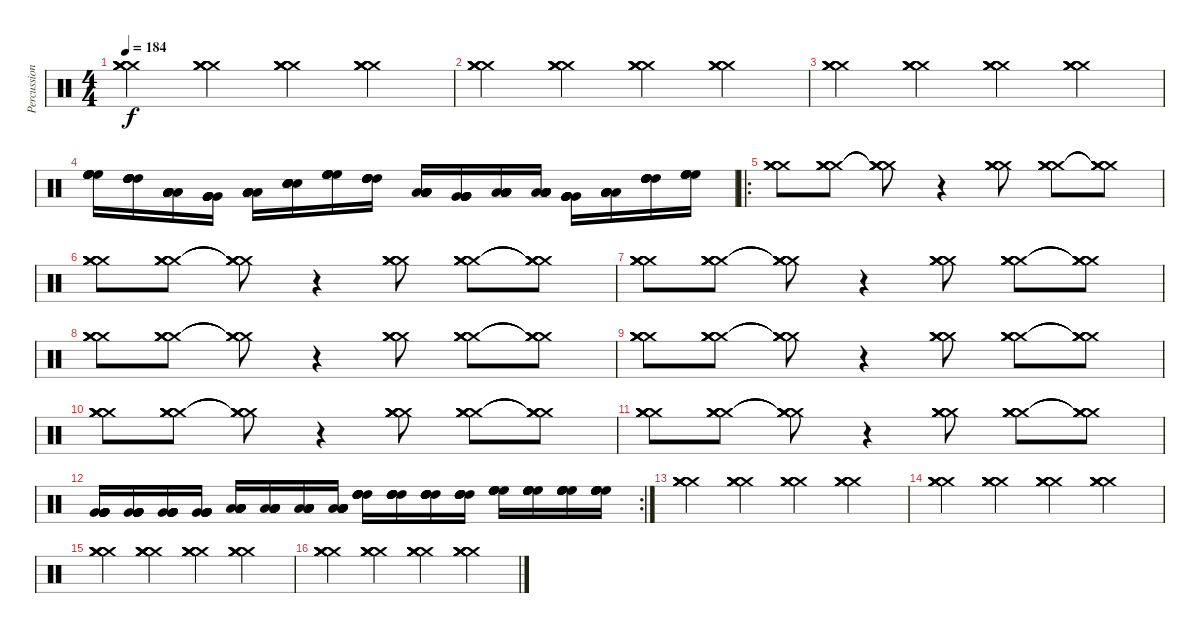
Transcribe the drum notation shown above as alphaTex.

\track ("Percussion" "Percussion") {instrument percussion}
\staff {score}
\articulation defaults
\ts (4 4)
\tempo 184
\clef neutral
\ks c
("Crash medium (hit)" "Crash medium (hit)" "Crash medium (hit)" "Crash medium (hit)" "Crash medium (hit)" "Crash medium (hit)").4{dy f} ("Crash medium (hit)" "Crash medium (hit)" "Crash medium (hit)" "Crash medium (hit)" "Crash medium (hit)" "Crash medium (hit)").4 ("Crash medium (hit)" "Crash medium (hit)" "Crash medium (hit)" "Crash medium (hit)" "Crash medium (hit)" "Crash medium (hit)").4 ("Crash medium (hit)" "Crash medium (hit)" "Crash medium (hit)" "Crash medium (hit)" "Crash medium (hit)" "Crash medium (hit)").4 |
("Crash medium (hit)" "Crash medium (hit)" "Crash medium (hit)" "Crash medium (hit)" "Crash medium (hit)" "Crash medium (hit)").4 ("Crash medium (hit)" "Crash medium (hit)" "Crash medium (hit)" "Crash medium (hit)" "Crash medium (hit)" "Crash medium (hit)").4 ("Crash medium (hit)" "Crash medium (hit)" "Crash medium (hit)" "Crash medium (hit)" "Crash medium (hit)" "Crash medium (hit)").4 ("Crash medium (hit)" "Crash medium (hit)" "Crash medium (hit)" "Crash medium (hit)" "Crash medium (hit)" "Crash medium (hit)").4 |
("Crash medium (hit)" "Crash medium (hit)" "Crash medium (hit)" "Crash medium (hit)" "Crash medium (hit)" "Crash medium (hit)").4 ("Crash medium (hit)" "Crash medium (hit)" "Crash medium (hit)" "Crash medium (hit)" "Crash medium (hit)" "Crash medium (hit)").4 ("Crash medium (hit)" "Crash medium (hit)" "Crash medium (hit)" "Crash medium (hit)" "Crash medium (hit)" "Crash medium (hit)").4 ("Crash medium (hit)" "Crash medium (hit)" "Crash medium (hit)" "Crash medium (hit)" "Crash medium (hit)" "Crash medium (hit)").4 |
("High Floor Tom (hit)" "High Floor Tom (hit)" "High Floor Tom (hit)" "High Floor Tom (hit)" "High Floor Tom (hit)" "High Floor Tom (hit)").16 ("High Tom (hit)" "High Tom (hit)" "High Tom (hit)" "High Tom (hit)" "High Tom (hit)" "High Tom (hit)").16 ("Low Tom (hit)" "Low Tom (hit)" "Low Tom (hit)" "Low Tom (hit)" "Low Tom (hit)" "Low Tom (hit)").16 ("Very Low Tom (hit)" "Very Low Tom (hit)" "Very Low Tom (hit)" "Very Low Tom (hit)" "Very Low Tom (hit)" "Very Low Tom (hit)").16 ("Low Floor Tom (hit)" "Low Floor Tom (hit)" "Low Floor Tom (hit)" "Low Floor Tom (hit)" "Low Floor Tom (hit)" "Low Floor Tom (hit)").16 ("Electric Snare (hit)" "Electric Snare (hit)" "Electric Snare (hit)" "Electric Snare (hit)" "Electric Snare (hit)" "Electric Snare (hit)").16 ("High Floor Tom (hit)" "High Floor Tom (hit)" "High Floor Tom (hit)" "High Floor Tom (hit)" "High Floor Tom (hit)" "High Floor Tom (hit)").16 ("High Tom (hit)" "High Tom (hit)" "High Tom (hit)" "High Tom (hit)" "High Tom (hit)" "High Tom (hit)").16 ("Low Tom (hit)" "Low Tom (hit)" "Low Tom (hit)" "Low Tom (hit)" "Low Tom (hit)" "Low Tom (hit)").16 ("Very Low Tom (hit)" "Very Low Tom (hit)" "Very Low Tom (hit)" "Very Low Tom (hit)" "Very Low Tom (hit)" "Very Low Tom (hit)").16 ("Low Floor Tom (hit)" "Low Floor Tom (hit)" "Low Floor Tom (hit)" "Low Floor Tom (hit)" "Low Floor Tom (hit)" "Low Floor Tom (hit)").16 ("Low Floor Tom (hit)" "Low Floor Tom (hit)" "Low Floor Tom (hit)" "Low Floor Tom (hit)" "Low Floor Tom (hit)" "Low Floor Tom (hit)").16 ("Very Low Tom (hit)" "Very Low Tom (hit)" "Very Low Tom (hit)" "Very Low Tom (hit)" "Very Low Tom (hit)" "Very Low Tom (hit)").16 ("Low Tom (hit)" "Low Tom (hit)" "Low Tom (hit)" "Low Tom (hit)" "Low Tom (hit)" "Low Tom (hit)").16 ("High Tom (hit)" "High Tom (hit)" "High Tom (hit)" "High Tom (hit)" "High Tom (hit)" "High Tom (hit)").16 ("High Floor Tom (hit)" "High Floor Tom (hit)" "High Floor Tom (hit)" "High Floor Tom (hit)" "High Floor Tom (hit)" "High Floor Tom (hit)").16 |
\ro
("Crash medium (hit)" "Crash medium (hit)" "Crash medium (hit)" "Crash medium (hit)" "Crash medium (hit)" "Crash medium (hit)").8 ("Crash medium (hit)" "Crash medium (hit)" "Crash medium (hit)" "Crash medium (hit)" "Crash medium (hit)" "Crash medium (hit)").8 ("Crash medium (hit)"{t} "Crash medium (hit)"{t} "Crash medium (hit)"{t} "Crash medium (hit)"{t} "Crash medium (hit)"{t} "Crash medium (hit)"{t}).8 r.4 ("Crash medium (hit)" "Crash medium (hit)" "Crash medium (hit)" "Crash medium (hit)" "Crash medium (hit)" "Crash medium (hit)").8 ("Crash medium (hit)" "Crash medium (hit)" "Crash medium (hit)" "Crash medium (hit)" "Crash medium (hit)" "Crash medium (hit)").8 ("Crash medium (hit)"{t} "Crash medium (hit)"{t} "Crash medium (hit)"{t} "Crash medium (hit)"{t} "Crash medium (hit)"{t} "Crash medium (hit)"{t}).8 |
("Crash medium (hit)" "Crash medium (hit)" "Crash medium (hit)" "Crash medium (hit)" "Crash medium (hit)" "Crash medium (hit)").8 ("Crash medium (hit)" "Crash medium (hit)" "Crash medium (hit)" "Crash medium (hit)" "Crash medium (hit)" "Crash medium (hit)").8 ("Crash medium (hit)"{t} "Crash medium (hit)"{t} "Crash medium (hit)"{t} "Crash medium (hit)"{t} "Crash medium (hit)"{t} "Crash medium (hit)"{t}).8 r.4 ("Crash medium (hit)" "Crash medium (hit)" "Crash medium (hit)" "Crash medium (hit)" "Crash medium (hit)" "Crash medium (hit)").8 ("Crash medium (hit)" "Crash medium (hit)" "Crash medium (hit)" "Crash medium (hit)" "Crash medium (hit)" "Crash medium (hit)").8 ("Crash medium (hit)"{t} "Crash medium (hit)"{t} "Crash medium (hit)"{t} "Crash medium (hit)"{t} "Crash medium (hit)"{t} "Crash medium (hit)"{t}).8 |
("Crash medium (hit)" "Crash medium (hit)" "Crash medium (hit)" "Crash medium (hit)" "Crash medium (hit)" "Crash medium (hit)").8 ("Crash medium (hit)" "Crash medium (hit)" "Crash medium (hit)" "Crash medium (hit)" "Crash medium (hit)" "Crash medium (hit)").8 ("Crash medium (hit)"{t} "Crash medium (hit)"{t} "Crash medium (hit)"{t} "Crash medium (hit)"{t} "Crash medium (hit)"{t} "Crash medium (hit)"{t}).8 r.4 ("Crash medium (hit)" "Crash medium (hit)" "Crash medium (hit)" "Crash medium (hit)" "Crash medium (hit)" "Crash medium (hit)").8 ("Crash medium (hit)" "Crash medium (hit)" "Crash medium (hit)" "Crash medium (hit)" "Crash medium (hit)" "Crash medium (hit)").8 ("Crash medium (hit)"{t} "Crash medium (hit)"{t} "Crash medium (hit)"{t} "Crash medium (hit)"{t} "Crash medium (hit)"{t} "Crash medium (hit)"{t}).8 |
("Crash medium (hit)" "Crash medium (hit)" "Crash medium (hit)" "Crash medium (hit)" "Crash medium (hit)" "Crash medium (hit)").8 ("Crash medium (hit)" "Crash medium (hit)" "Crash medium (hit)" "Crash medium (hit)" "Crash medium (hit)" "Crash medium (hit)").8 ("Crash medium (hit)"{t} "Crash medium (hit)"{t} "Crash medium (hit)"{t} "Crash medium (hit)"{t} "Crash medium (hit)"{t} "Crash medium (hit)"{t}).8 r.4 ("Crash medium (hit)" "Crash medium (hit)" "Crash medium (hit)" "Crash medium (hit)" "Crash medium (hit)" "Crash medium (hit)").8 ("Crash medium (hit)" "Crash medium (hit)" "Crash medium (hit)" "Crash medium (hit)" "Crash medium (hit)" "Crash medium (hit)").8 ("Crash medium (hit)"{t} "Crash medium (hit)"{t} "Crash medium (hit)"{t} "Crash medium (hit)"{t} "Crash medium (hit)"{t} "Crash medium (hit)"{t}).8 |
("Crash medium (hit)" "Crash medium (hit)" "Crash medium (hit)" "Crash medium (hit)" "Crash medium (hit)" "Crash medium (hit)").8 ("Crash medium (hit)" "Crash medium (hit)" "Crash medium (hit)" "Crash medium (hit)" "Crash medium (hit)" "Crash medium (hit)").8 ("Crash medium (hit)"{t} "Crash medium (hit)"{t} "Crash medium (hit)"{t} "Crash medium (hit)"{t} "Crash medium (hit)"{t} "Crash medium (hit)"{t}).8 r.4 ("Crash medium (hit)" "Crash medium (hit)" "Crash medium (hit)" "Crash medium (hit)" "Crash medium (hit)" "Crash medium (hit)").8 ("Crash medium (hit)" "Crash medium (hit)" "Crash medium (hit)" "Crash medium (hit)" "Crash medium (hit)" "Crash medium (hit)").8 ("Crash medium (hit)"{t} "Crash medium (hit)"{t} "Crash medium (hit)"{t} "Crash medium (hit)"{t} "Crash medium (hit)"{t} "Crash medium (hit)"{t}).8 |
("Crash medium (hit)" "Crash medium (hit)" "Crash medium (hit)" "Crash medium (hit)" "Crash medium (hit)" "Crash medium (hit)").8 ("Crash medium (hit)" "Crash medium (hit)" "Crash medium (hit)" "Crash medium (hit)" "Crash medium (hit)" "Crash medium (hit)").8 ("Crash medium (hit)"{t} "Crash medium (hit)"{t} "Crash medium (hit)"{t} "Crash medium (hit)"{t} "Crash medium (hit)"{t} "Crash medium (hit)"{t}).8 r.4 ("Crash medium (hit)" "Crash medium (hit)" "Crash medium (hit)" "Crash medium (hit)" "Crash medium (hit)" "Crash medium (hit)").8 ("Crash medium (hit)" "Crash medium (hit)" "Crash medium (hit)" "Crash medium (hit)" "Crash medium (hit)" "Crash medium (hit)").8 ("Crash medium (hit)"{t} "Crash medium (hit)"{t} "Crash medium (hit)"{t} "Crash medium (hit)"{t} "Crash medium (hit)"{t} "Crash medium (hit)"{t}).8 |
("Crash medium (hit)" "Crash medium (hit)" "Crash medium (hit)" "Crash medium (hit)" "Crash medium (hit)" "Crash medium (hit)").8 ("Crash medium (hit)" "Crash medium (hit)" "Crash medium (hit)" "Crash medium (hit)" "Crash medium (hit)" "Crash medium (hit)").8 ("Crash medium (hit)"{t} "Crash medium (hit)"{t} "Crash medium (hit)"{t} "Crash medium (hit)"{t} "Crash medium (hit)"{t} "Crash medium (hit)"{t}).8 r.4 ("Crash medium (hit)" "Crash medium (hit)" "Crash medium (hit)" "Crash medium (hit)" "Crash medium (hit)" "Crash medium (hit)").8 ("Crash medium (hit)" "Crash medium (hit)" "Crash medium (hit)" "Crash medium (hit)" "Crash medium (hit)" "Crash medium (hit)").8 ("Crash medium (hit)"{t} "Crash medium (hit)"{t} "Crash medium (hit)"{t} "Crash medium (hit)"{t} "Crash medium (hit)"{t} "Crash medium (hit)"{t}).8 |
\rc 2
("Very Low Tom (hit)" "Very Low Tom (hit)" "Very Low Tom (hit)" "Very Low Tom (hit)" "Very Low Tom (hit)" "Very Low Tom (hit)").16 ("Very Low Tom (hit)" "Very Low Tom (hit)" "Very Low Tom (hit)" "Very Low Tom (hit)" "Very Low Tom (hit)" "Very Low Tom (hit)").16 ("Very Low Tom (hit)" "Very Low Tom (hit)" "Very Low Tom (hit)" "Very Low Tom (hit)" "Very Low Tom (hit)" "Very Low Tom (hit)").16 ("Very Low Tom (hit)" "Very Low Tom (hit)" "Very Low Tom (hit)" "Very Low Tom (hit)" "Very Low Tom (hit)" "Very Low Tom (hit)").16 ("Low Tom (hit)" "Low Tom (hit)" "Low Tom (hit)" "Low Tom (hit)" "Low Tom (hit)" "Low Tom (hit)").16 ("Low Tom (hit)" "Low Tom (hit)" "Low Tom (hit)" "Low Tom (hit)" "Low Tom (hit)" "Low Tom (hit)").16 ("Low Tom (hit)" "Low Tom (hit)" "Low Tom (hit)" "Low Tom (hit)" "Low Tom (hit)" "Low Tom (hit)").16 ("Low Tom (hit)" "Low Tom (hit)" "Low Tom (hit)" "Low Tom (hit)" "Low Tom (hit)" "Low Tom (hit)").16 ("High Tom (hit)" "High Tom (hit)" "High Tom (hit)" "High Tom (hit)" "High Tom (hit)" "High Tom (hit)").16 ("High Tom (hit)" "High Tom (hit)" "High Tom (hit)" "High Tom (hit)" "High Tom (hit)" "High Tom (hit)").16 ("High Tom (hit)" "High Tom (hit)" "High Tom (hit)" "High Tom (hit)" "High Tom (hit)" "High Tom (hit)").16 ("High Tom (hit)" "High Tom (hit)" "High Tom (hit)" "High Tom (hit)" "High Tom (hit)" "High Tom (hit)").16 ("High Floor Tom (hit)" "High Floor Tom (hit)" "High Floor Tom (hit)" "High Floor Tom (hit)" "High Floor Tom (hit)" "High Floor Tom (hit)").16 ("High Floor Tom (hit)" "High Floor Tom (hit)" "High Floor Tom (hit)" "High Floor Tom (hit)" "High Floor Tom (hit)" "High Floor Tom (hit)").16 ("High Floor Tom (hit)" "High Floor Tom (hit)" "High Floor Tom (hit)" "High Floor Tom (hit)" "High Floor Tom (hit)" "High Floor Tom (hit)").16 ("High Floor Tom (hit)" "High Floor Tom (hit)" "High Floor Tom (hit)" "High Floor Tom (hit)" "High Floor Tom (hit)" "High Floor Tom (hit)").16 |
("Crash medium (hit)" "Crash medium (hit)" "Crash medium (hit)" "Crash medium (hit)" "Crash medium (hit)" "Crash medium (hit)").4 ("Crash medium (hit)" "Crash medium (hit)" "Crash medium (hit)" "Crash medium (hit)" "Crash medium (hit)" "Crash medium (hit)").4 ("Crash medium (hit)" "Crash medium (hit)" "Crash medium (hit)" "Crash medium (hit)" "Crash medium (hit)" "Crash medium (hit)").4 ("Crash medium (hit)" "Crash medium (hit)" "Crash medium (hit)" "Crash medium (hit)" "Crash medium (hit)" "Crash medium (hit)").4 |
("Crash medium (hit)" "Crash medium (hit)" "Crash medium (hit)" "Crash medium (hit)" "Crash medium (hit)" "Crash medium (hit)").4 ("Crash medium (hit)" "Crash medium (hit)" "Crash medium (hit)" "Crash medium (hit)" "Crash medium (hit)" "Crash medium (hit)").4 ("Crash medium (hit)" "Crash medium (hit)" "Crash medium (hit)" "Crash medium (hit)" "Crash medium (hit)" "Crash medium (hit)").4 ("Crash medium (hit)" "Crash medium (hit)" "Crash medium (hit)" "Crash medium (hit)" "Crash medium (hit)" "Crash medium (hit)").4 |
("Crash medium (hit)" "Crash medium (hit)" "Crash medium (hit)" "Crash medium (hit)" "Crash medium (hit)" "Crash medium (hit)").4 ("Crash medium (hit)" "Crash medium (hit)" "Crash medium (hit)" "Crash medium (hit)" "Crash medium (hit)" "Crash medium (hit)").4 ("Crash medium (hit)" "Crash medium (hit)" "Crash medium (hit)" "Crash medium (hit)" "Crash medium (hit)" "Crash medium (hit)").4 ("Crash medium (hit)" "Crash medium (hit)" "Crash medium (hit)" "Crash medium (hit)" "Crash medium (hit)" "Crash medium (hit)").4 |
("Crash medium (hit)" "Crash medium (hit)" "Crash medium (hit)" "Crash medium (hit)" "Crash medium (hit)" "Crash medium (hit)").4 ("Crash medium (hit)" "Crash medium (hit)" "Crash medium (hit)" "Crash medium (hit)" "Crash medium (hit)" "Crash medium (hit)").4 ("Crash medium (hit)" "Crash medium (hit)" "Crash medium (hit)" "Crash medium (hit)" "Crash medium (hit)" "Crash medium (hit)").4 ("Crash medium (hit)" "Crash medium (hit)" "Crash medium (hit)" "Crash medium (hit)" "Crash medium (hit)" "Crash medium (hit)").4
